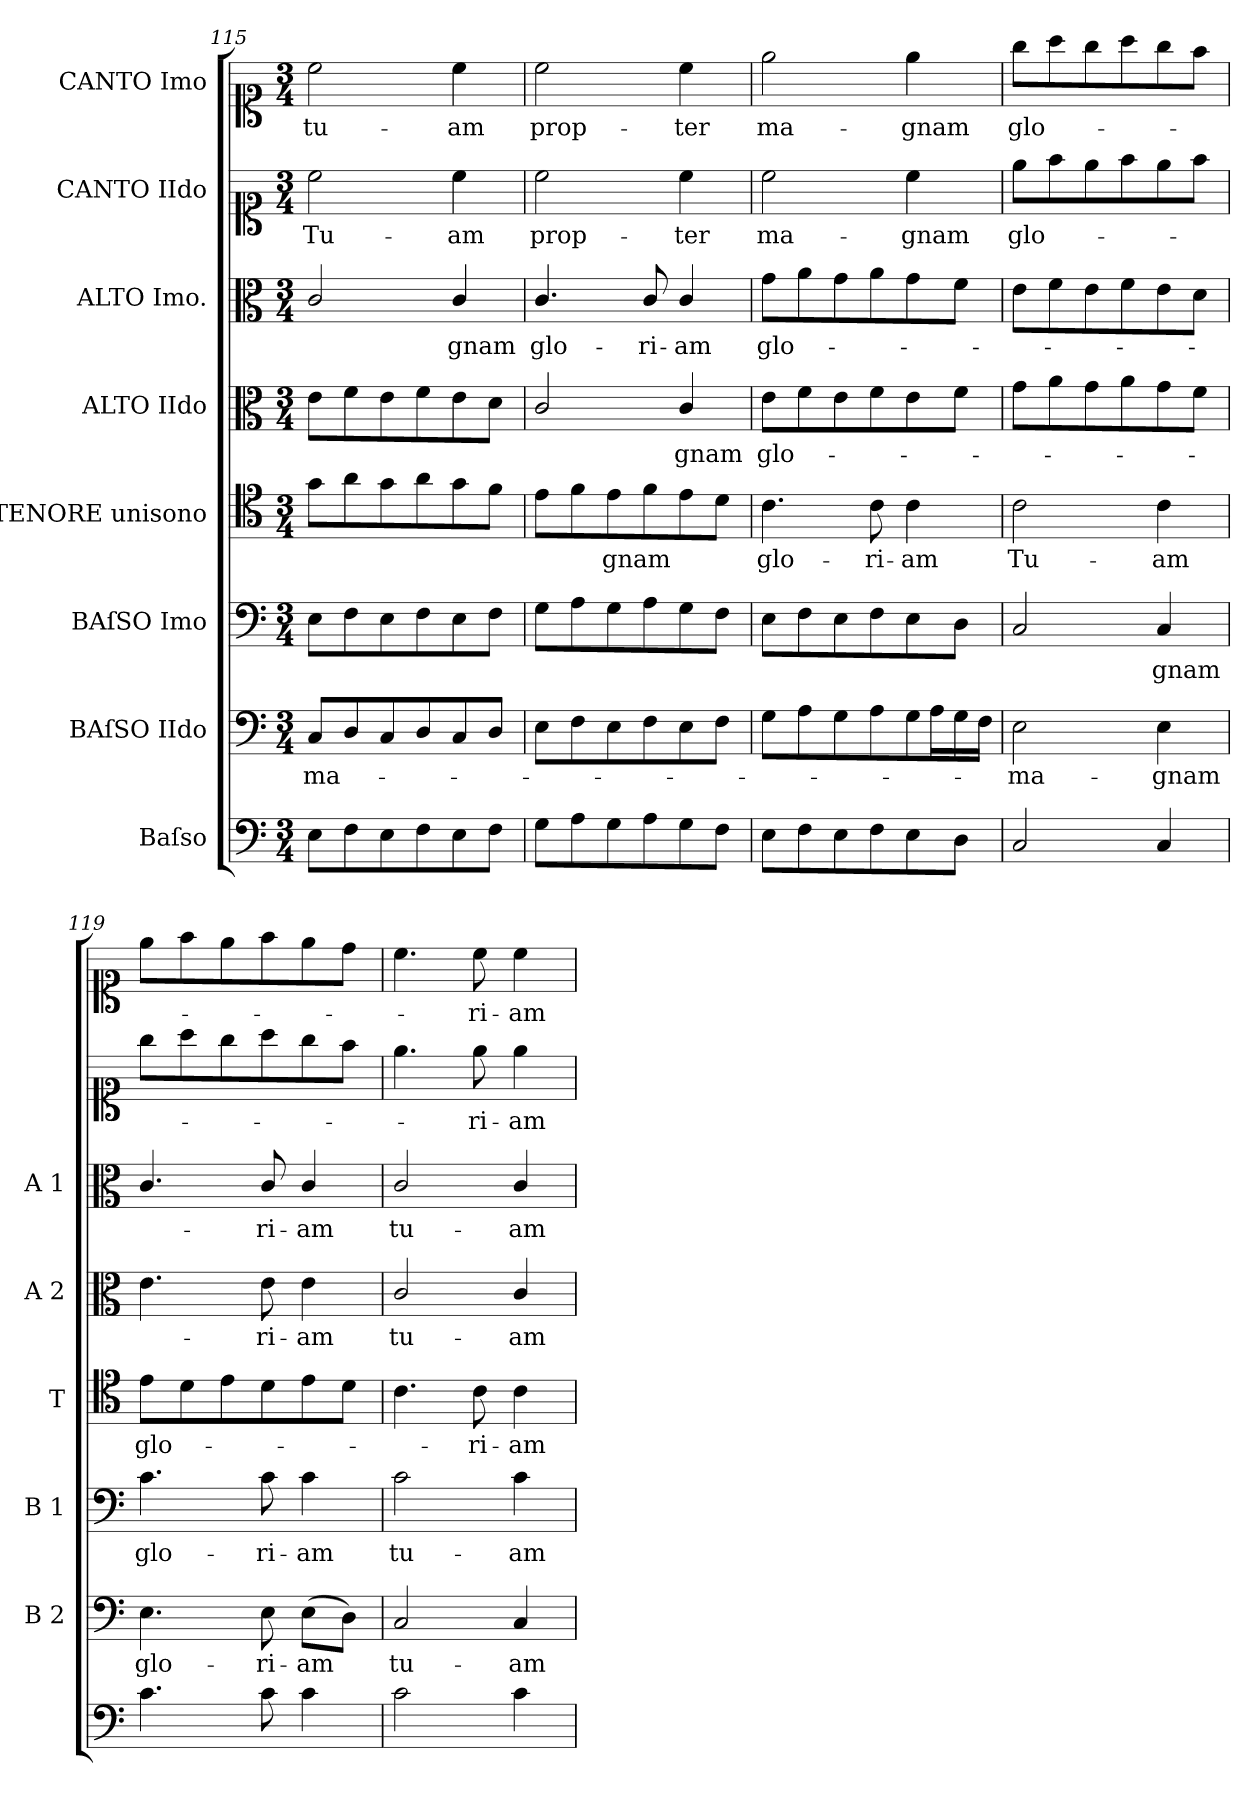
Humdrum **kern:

**kern	**kern	**text	**kern	**text	**kern	**text	**kern	**text	**kern	**text	**kern	**text	**kern	**text
*part8	*part7	*part7	*part6	*part6	*part5	*part5	*part4	*part4	*part3	*part3	*part2	*part2	*part1	*part1
*staff8	*staff7	*staff7	*staff6	*staff6	*staff5	*staff5	*staff4	*staff4	*staff3	*staff3	*staff2	*staff2	*staff1	*staff1
*I"Baſso	*I"BAſSO IIdo	*	*I"BAſSO Imo	*	*I"TENORE unisono	*	*I"ALTO IIdo	*	*I"ALTO Imo.	*	*I"CANTO IIdo	*	*I"CANTO Imo	*
*	*I'B 2	*	*I'B 1	*	*I'T	*	*I'A 2	*	*I'A 1	*	*	*	*	*
*clefF4	*clefF4	*	*clefF4	*	*clefC4	*	*clefC3	*	*clefC3	*	*clefC1	*	*clefC1	*
*k[]	*k[]	*	*k[]	*	*k[]	*	*k[]	*	*k[]	*	*k[]	*	*k[]	*
*C:	*C:	*	*C:	*	*C:	*	*C:	*	*C:	*	*C:	*	*C:	*
*M3/4	*M3/4	*	*M3/4	*	*M3/4	*	*M3/4	*	*M3/4	*	*M3/4	*	*M3/4	*
=115	=115	=115	=115	=115	=115	=115	=115	=115	=115	=115	=115	=115	=115	=115
8E\L	8C/L	ma-	8E\L	.	8g\L	.	8e\L	.	2c/	.	2cc\	Tu-	2cc\	tu-
8F\	8D/	.	8F\	.	8a\	.	8f\	.	.	.	.	.	.	.
8E\	8C/	.	8E\	.	8g\	.	8e\	.	.	.	.	.	.	.
8F\	8D/	.	8F\	.	8a\	.	8f\	.	.	.	.	.	.	.
8E\	8C/	.	8E\	.	8g\	.	8e\	.	4c/	-gnam	4cc\	-am	4cc\	-am
8F\J	8D/J	.	8F\J	.	8f\J	.	8d\J	.	.	.	.	.	.	.
=116	=116	=116	=116	=116	=116	=116	=116	=116	=116	=116	=116	=116	=116	=116
8G\L	8E\L	.	8G\L	.	8e\L	.	2c/	.	4.c/	glo-	2cc\	prop-	2cc\	prop-
8A\	8F\	.	8A\	.	8f\	.	.	.	.	.	.	.	.	.
8G\	8E\	.	8G\	.	8e\	-gnam	.	.	.	.	.	.	.	.
8A\	8F\	.	8A\	.	8f\	.	.	.	8c/	-ri-	.	.	.	.
8G\	8E\	.	8G\	.	8e\	.	4c/	-gnam	4c/	-am	4cc\	-ter	4cc\	-ter
8F\J	8F\J	.	8F\J	.	8d\J	.	.	.	.	.	.	.	.	.
=117	=117	=117	=117	=117	=117	=117	=117	=117	=117	=117	=117	=117	=117	=117
8E\L	8G\L	.	8E\L	.	4.c\	glo-	8e\L	glo-	8g\L	glo-	2cc\	ma-	2ee\	ma-
8F\	8A\	.	8F\	.	.	.	8f\	.	8a\	.	.	.	.	.
8E\	8G\	.	8E\	.	.	.	8e\	.	8g\	.	.	.	.	.
8F\	8A\	.	8F\	.	8c\	-ri-	8f\	.	8a\	.	.	.	.	.
!	!LO:N:vis=8	!	!	!	!	!	!	!	!	!	!	!	!	!
8E\	16G\	.	8E\	.	4c\	-am	8e\	.	8g\	.	4cc\	-gnam	4ee\	-gnam
.	16A\L	.	.	.	.	.	.	.	.	.	.	.	.	.
8D\J	16G\	.	8D\J	.	.	.	8f\J	.	8f\J	.	.	.	.	.
.	16F\JJ	.	.	.	.	.	.	.	.	.	.	.	.	.
=118	=118	=118	=118	=118	=118	=118	=118	=118	=118	=118	=118	=118	=118	=118
2C/	2E\	ma-	2C/	.	2c\	Tu-	8g\L	.	8e\L	.	8ee\L	glo-	8gg\L	glo-
.	.	.	.	.	.	.	8a\	.	8f\	.	8ff\	.	8aa\	.
.	.	.	.	.	.	.	8g\	.	8e\	.	8ee\	.	8gg\	.
.	.	.	.	.	.	.	8a\	.	8f\	.	8ff\	.	8aa\	.
4C/	4E\	-gnam	4C/	-gnam	4c\	-am	8g\	.	8e\	.	8ee\	.	8gg\	.
.	.	.	.	.	.	.	8f\J	.	8d\J	.	8ff\J	.	8ff\J	.
=119	=119	=119	=119	=119	=119	=119	=119	=119	=119	=119	=119	=119	=119	=119
4.c\	4.E\	glo-	4.c\	glo-	8e\L	glo-	4.e\	.	4.c/	.	8gg\L	.	8ee\L	.
.	.	.	.	.	8d\	.	.	.	.	.	8aa\	.	8ff\	.
.	.	.	.	.	8e\	.	.	.	.	.	8gg\	.	8ee\	.
8c\	8E\	-ri-	8c\	-ri-	8d\	.	8e\	-ri-	8c/	-ri-	8aa\	.	8ff\	.
4c\	(8E\L	-am	4c\	-am	8e\	.	4e\	-am	4c/	-am	8gg\	.	8ee\	.
.	8D\J)	.	.	.	8d\J	.	.	.	.	.	8ff\J	.	8dd\J	.
=120	=120	=120	=120	=120	=120	=120	=120	=120	=120	=120	=120	=120	=120	=120
2c\	2C/	tu-	2c\	tu-	4.c\	.	2c/	tu-	2c/	tu-	4.ee\	.	4.cc\	.
.	.	.	.	.	8c\	-ri-	.	.	.	.	8ee\	-ri-	8cc\	-ri-
4c\	4C/	-am	4c\	-am	4c\	-am	4c/	-am	4c/	-am	4ee\	-am	4cc\	-am
=	=	=	=	=	=	=	=	=	=	=	=	=	=	=
*-	*-	*-	*-	*-	*-	*-	*-	*-	*-	*-	*-	*-	*-	*-
